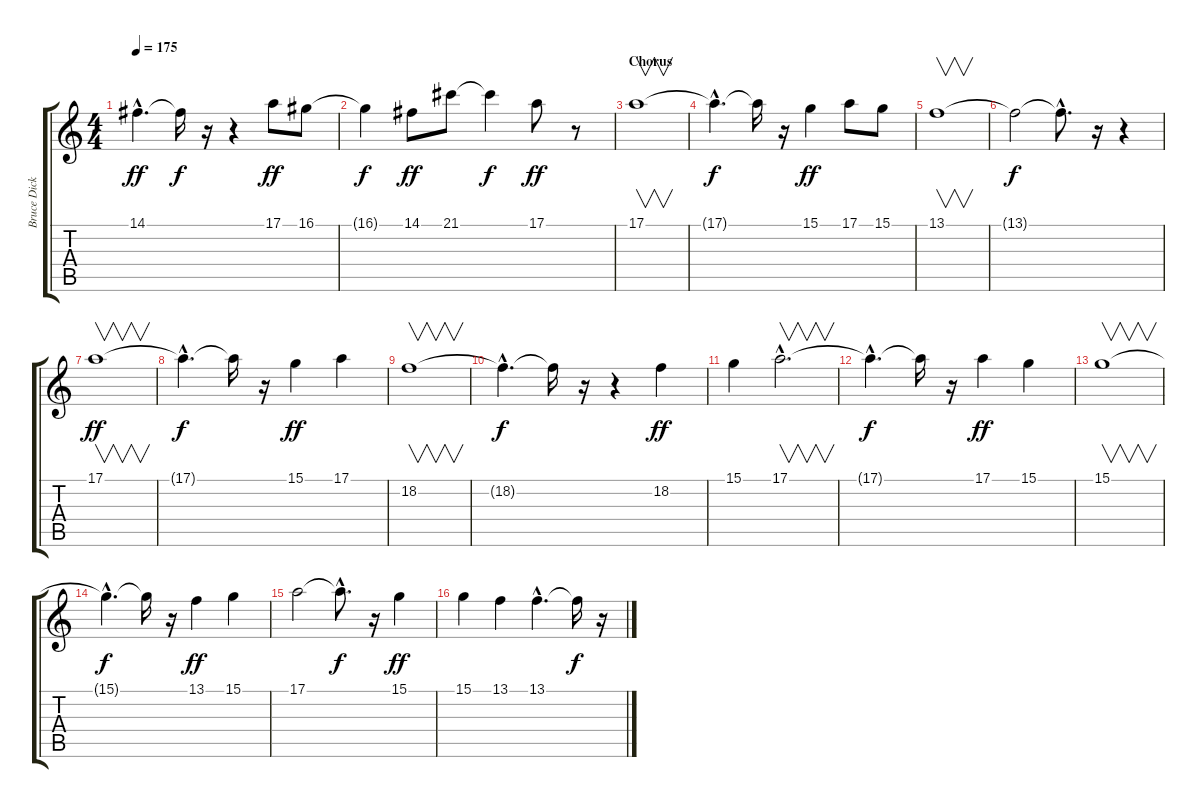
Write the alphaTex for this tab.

\track ("Bruce Dickinson" "Bruce Dick") {instrument voiceoohs}
\staff {score tabs}
\tuning (E4 B3 G3 D3 A2 E2) {hide}
\ts (4 4)
\tempo 175
\clef g2
\ks c
14.1{hac}.4{d dy ff} 14.1{t}.16{dy f} r.16 r.4 17.1.8{dy ff} 16.1.8 |
16.1{t}.4{dy f} 14.1.8{dy ff} 21.1.8 21.1{t}.4{dy f} 17.1.8{dy ff} r.8 |
\section ("" "Chorus")
17.1.1{v} |
17.1{hac t}.4{d dy f} 17.1{t}.16 r.16 15.1.4{dy ff} 17.1.8 15.1.8 |
13.1.1{v} |
13.1{t}.2{dy f} 13.1{hac t}.8{d} r.16 r.4 |
17.1.1{v dy ff} |
17.1{hac t}.4{d dy f} 17.1{t}.16 r.16 15.1.4{dy ff} 17.1.4 |
18.2.1{v} |
18.2{hac t}.4{d dy f} 18.2{t}.16 r.16 r.4 18.2.4{dy ff} |
15.1.4 17.1{hac}.2{v d} |
17.1{hac t}.4{d dy f} 17.1{t}.16 r.16 17.1.4{dy ff} 15.1.4 |
15.1.1{v} |
15.1{hac t}.4{d dy f} 15.1{t}.16 r.16 13.1.4{dy ff} 15.1.4 |
17.1.2 17.1{hac t}.8{d dy f} r.16 15.1.4{dy ff} |
15.1.4 13.1.4 13.1{hac}.4{d} 13.1{t}.16{dy f} r.16
